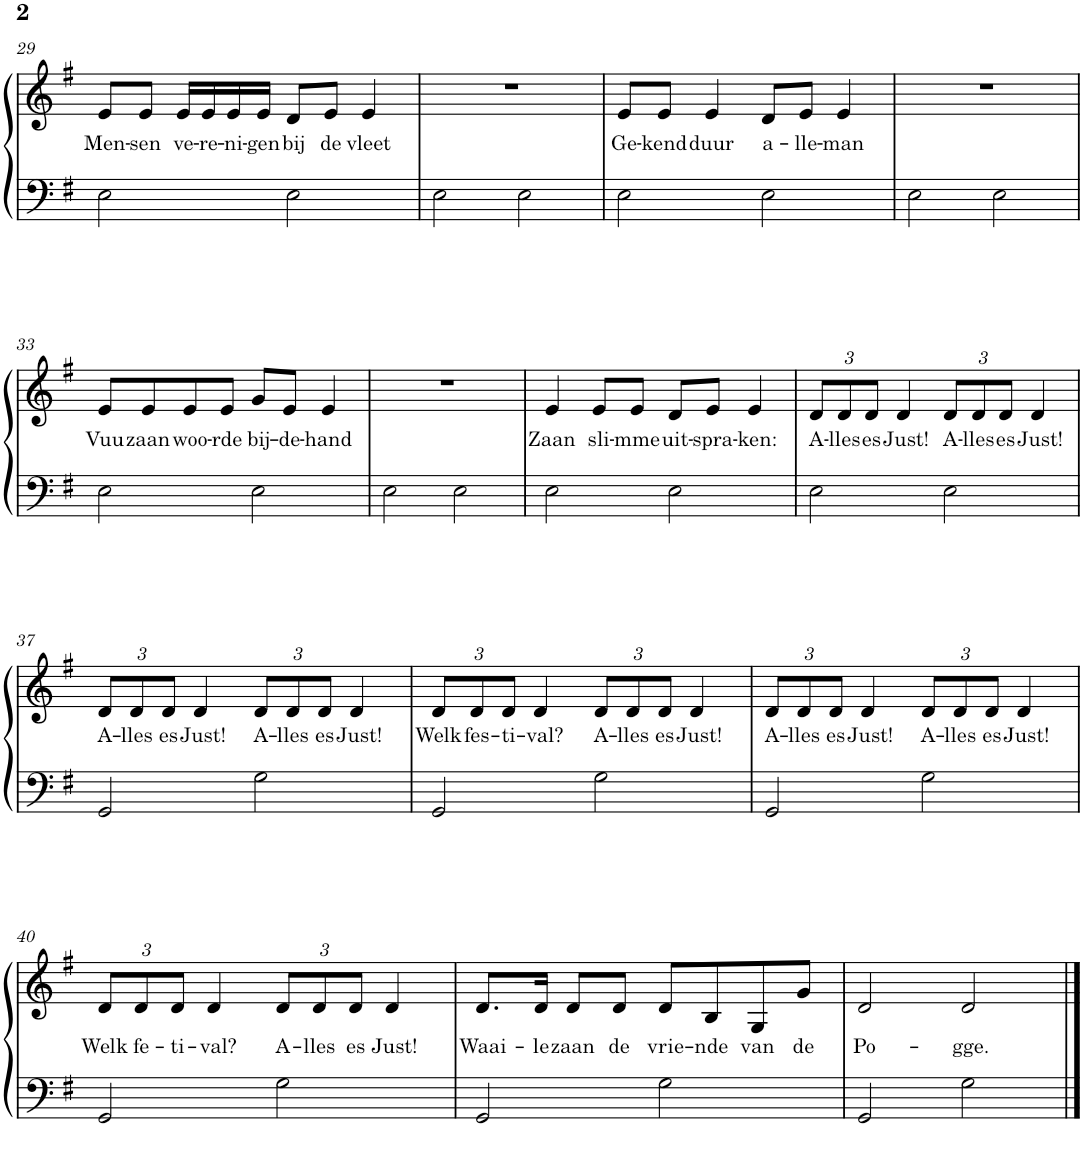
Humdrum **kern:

**kern	**kern	**text
*part1	*part1	*part1
*staff2	*staff1	*staff1
*I"Piano	*	*
*I'Pno.	*	*
!!LO:PB:g=z
*clefF4	*clefG2	*
*k[f#]	*k[f#]	*
*M4/4	*M4/4	*
=29	=29	=29
!	!	!LO:LY:b
2E\	8e/L	Men-
!	!	!LO:LY:b
.	8e/J	sen
!	!	!LO:LY:b
.	16e/LL	ve-
!	!	!LO:LY:b
.	16e/	-re-
!	!	!LO:LY:b
.	16e/	-ni-
!	!	!LO:LY:b
.	16e/JJ	-gen
!	!	!LO:LY:b
2E\	8d/L	bij
!	!	!LO:LY:b
.	8e/J	de
!	!	!LO:LY:b
.	4e/	vleet
=30	=30	=30
2E\	1r	.
2E\	.	.
=31	=31	=31
!	!	!LO:LY:b
2E\	8e/L	Ge-
!	!	!LO:LY:b
.	8e/J	-kend
!	!	!LO:LY:b
.	4e/	duur
!	!	!LO:LY:b
2E\	8d/L	a-
!	!	!LO:LY:b
.	8e/J	-lle-
!	!	!LO:LY:b
.	4e/	-man
=32	=32	=32
2E\	1r	.
2E\	.	.
!!LO:LB:g=z
=33	=33	=33
!	!	!LO:LY:b
2E\	8e/L	Vuu
!	!	!LO:LY:b
.	8e/	zaan
!	!	!LO:LY:b
.	8e/	woo-
!	!	!LO:LY:b
.	8e/J	-rde
!	!	!LO:LY:b
2E\	8g/L	bij-
!	!	!LO:LY:b
.	8e/J	-de-
!	!	!LO:LY:b
.	4e/	-hand
=34	=34	=34
2E\	1r	.
2E\	.	.
=35	=35	=35
!	!	!LO:LY:b
2E\	4e/	Zaan
!	!	!LO:LY:b
.	8e/L	sli-
!	!	!LO:LY:b
.	8e/J	-mme
!	!	!LO:LY:b
2E\	8d/L	uit-
!	!	!LO:LY:b
.	8e/J	-spra-
!	!	!LO:LY:b
.	4e/	-ken:
=36	=36	=36
*	*Xbrackettup	*
!	!	!LO:LY:b
2E\	12d/L	A-
!	!	!LO:LY:b
.	12d/	-lles
!	!	!LO:LY:b
.	12d/J	es
!	!	!LO:LY:b
.	4d/	Just!
!	!	!LO:LY:b
2E\	12d/L	A-
!	!	!LO:LY:b
.	12d/	-lles
!	!	!LO:LY:b
.	12d/J	es
!	!	!LO:LY:b
.	4d/	Just!
!!LO:LB:g=z
=37	=37	=37
!	!	!LO:LY:b
2GG/	12d/L	A-
!	!	!LO:LY:b
.	12d/	-lles
!	!	!LO:LY:b
.	12d/J	es
!	!	!LO:LY:b
.	4d/	Just!
!	!	!LO:LY:b
2G\	12d/L	A-
!	!	!LO:LY:b
.	12d/	-lles
!	!	!LO:LY:b
.	12d/J	es
!	!	!LO:LY:b
.	4d/	Just!
=38	=38	=38
!	!	!LO:LY:b
2GG/	12d/L	Welk
!	!	!LO:LY:b
.	12d/	fes-
!	!	!LO:LY:b
.	12d/J	-ti-
!	!	!LO:LY:b
.	4d/	-val?
!	!	!LO:LY:b
2G\	12d/L	A-
!	!	!LO:LY:b
.	12d/	-lles
!	!	!LO:LY:b
.	12d/J	es
!	!	!LO:LY:b
.	4d/	Just!
=39	=39	=39
!	!	!LO:LY:b
2GG/	12d/L	A-
!	!	!LO:LY:b
.	12d/	-lles
!	!	!LO:LY:b
.	12d/J	es
!	!	!LO:LY:b
.	4d/	Just!
!	!	!LO:LY:b
2G\	12d/L	A-
!	!	!LO:LY:b
.	12d/	-lles
!	!	!LO:LY:b
.	12d/J	es
!	!	!LO:LY:b
.	4d/	Just!
!!LO:LB:g=z
=40	=40	=40
!	!	!LO:LY:b
2GG/	12d/L	Welk
!	!	!LO:LY:b
.	12d/	fe-
!	!	!LO:LY:b
.	12d/J	-ti-
!	!	!LO:LY:b
.	4d/	-val?
!	!	!LO:LY:b
2G\	12d/L	A-
!	!	!LO:LY:b
.	12d/	-lles
!	!	!LO:LY:b
.	12d/J	es
!	!	!LO:LY:b
.	4d/	Just!
=41	=41	=41
!	!	!LO:LY:b
2GG/	8.d/L	Waai-
!	!	!LO:LY:b
.	16d/Jk	-le
!	!	!LO:LY:b
.	8d/L	zaan
!	!	!LO:LY:b
.	8d/J	de
!	!	!LO:LY:b
2G\	8d/L	vrie-
!	!	!LO:LY:b
.	8B/	-nde
!	!	!LO:LY:b
.	8G/	van
!	!	!LO:LY:b
.	8g/J	de
=42	=42	=42
!	!	!LO:LY:b
2GG/	2d/	Po-
!	!	!LO:LY:b
2G\	2d/	-gge.
==	==	==
*-	*-	*-
